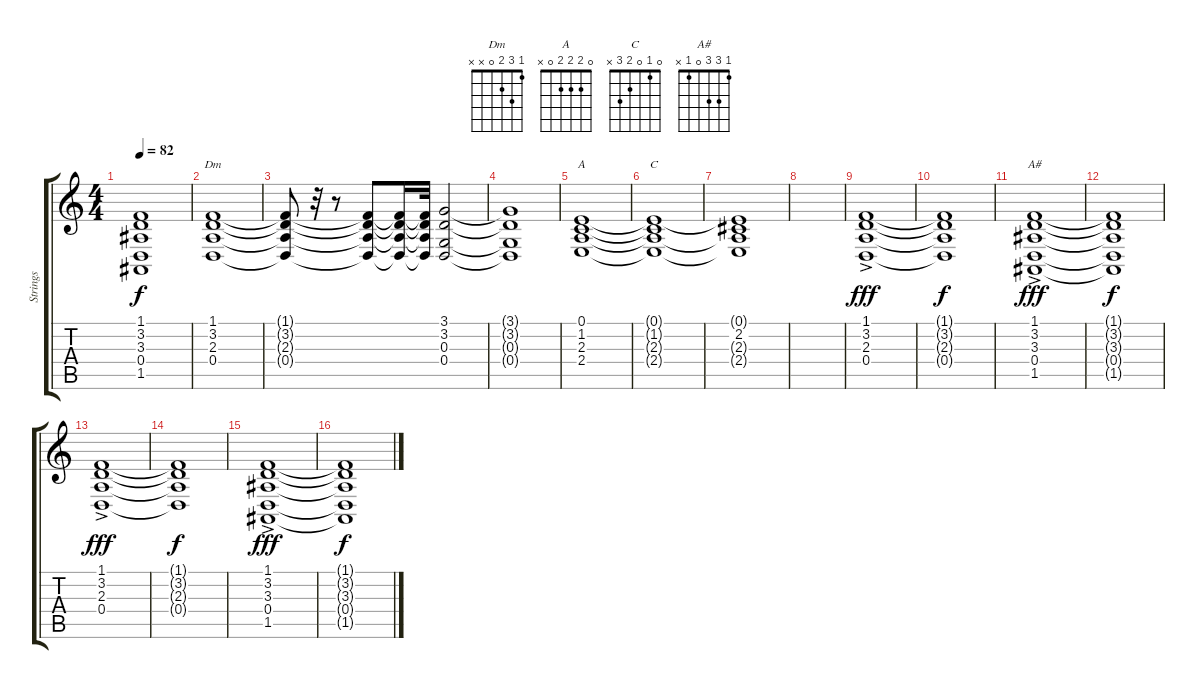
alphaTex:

\track ("Strings" "Strings") {instrument synthvoice}
\staff {score tabs}
\tuning (E4 B3 G3 D3 A2 E2) {hide}
\chord ("Dm" 1 3 2 0 x x)
\chord ("A" 0 2 2 2 0 x)
\chord ("C" 0 1 0 2 3 x)
\chord ("A#" 1 3 3 0 1 x)
\ts (4 4)
\tempo 82
\clef g2
\ks c
(1.1{t} 3.2{t} 3.3{t} 0.4{t} 1.5{t}).1{dy f} |
(1.1 3.2 2.3 0.4).1{ch "Dm"} |
(1.1{t} 3.2{t} 2.3{t} 0.4{t}).8 r.32 r.8 (1.1{t} 3.2{t} 2.3{t} 0.4{t}).8 (1.1{t} 3.2{t} 2.3{t} 0.4{t}).16 (1.1{t} 3.2{t} 2.3{t} 0.4{t}).32 (3.1 3.2 0.3 0.4).2 |
(3.1{t} 3.2{t} 0.3{t} 0.4{t}).1 |
(0.1 1.2 2.3 2.4).1{ch "A"} |
(0.1{t} 1.2{t} 2.3{t} 2.4{t}).1{ch "C"} |
(0.1{t} 2.2 2.3{t} 2.4{t}).1 |
|
(1.1 3.2 2.3{ac} 0.4).1{dy fff} |
(1.1{t} 3.2{t} 2.3{t} 0.4{t}).1{dy f} |
(1.1 3.2 3.3{ac} 0.4 1.5).1{ch "A#" dy fff} |
(1.1{t} 3.2{t} 3.3{t} 0.4{t} 1.5{t}).1{dy f} |
(1.1 3.2 2.3{ac} 0.4).1{dy fff} |
(1.1{t} 3.2{t} 2.3{t} 0.4{t}).1{dy f} |
(1.1 3.2 3.3{ac} 0.4 1.5).1{dy fff} |
(1.1{t} 3.2{t} 3.3{t} 0.4{t} 1.5{t}).1{dy f}
